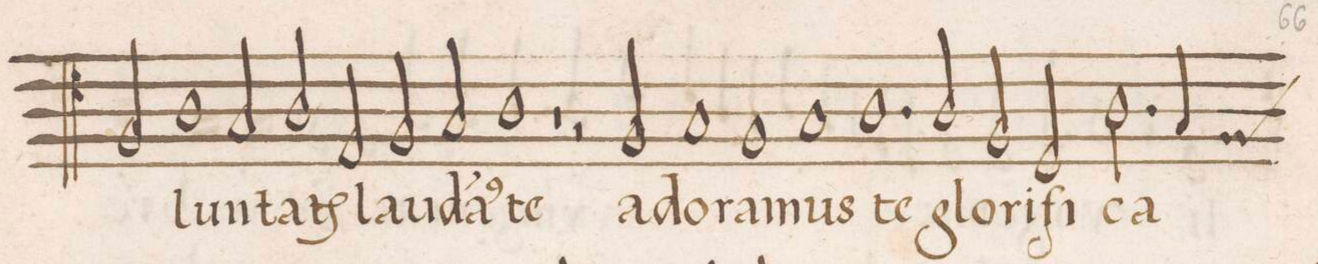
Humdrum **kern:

**kern	**text
*I"TENOR	*
*clefC4	*
*k[]	*
*met(c|)	*
*M2/1	*
2F/	.
1A	-unt-
=9-	=9-
2G/	-ta-
2A/	-t(is)
2E/	lau-
=10-	=10-
2F/	-da-
2G/	-(mus)
1A	te
=11-	=11-
1r	.
2r	.
2F/	a-
=12-	=12-
1G	-do-
1F	-ra-
=13-	=13-
1G	-mus
1.A	te
=14-	=14-
2A/	glo-
2F/	-ri-
2D/	-fi-
=15-	=15-
2.A\	-ca-
*custos:F	*
4G/	.
*-	*-
